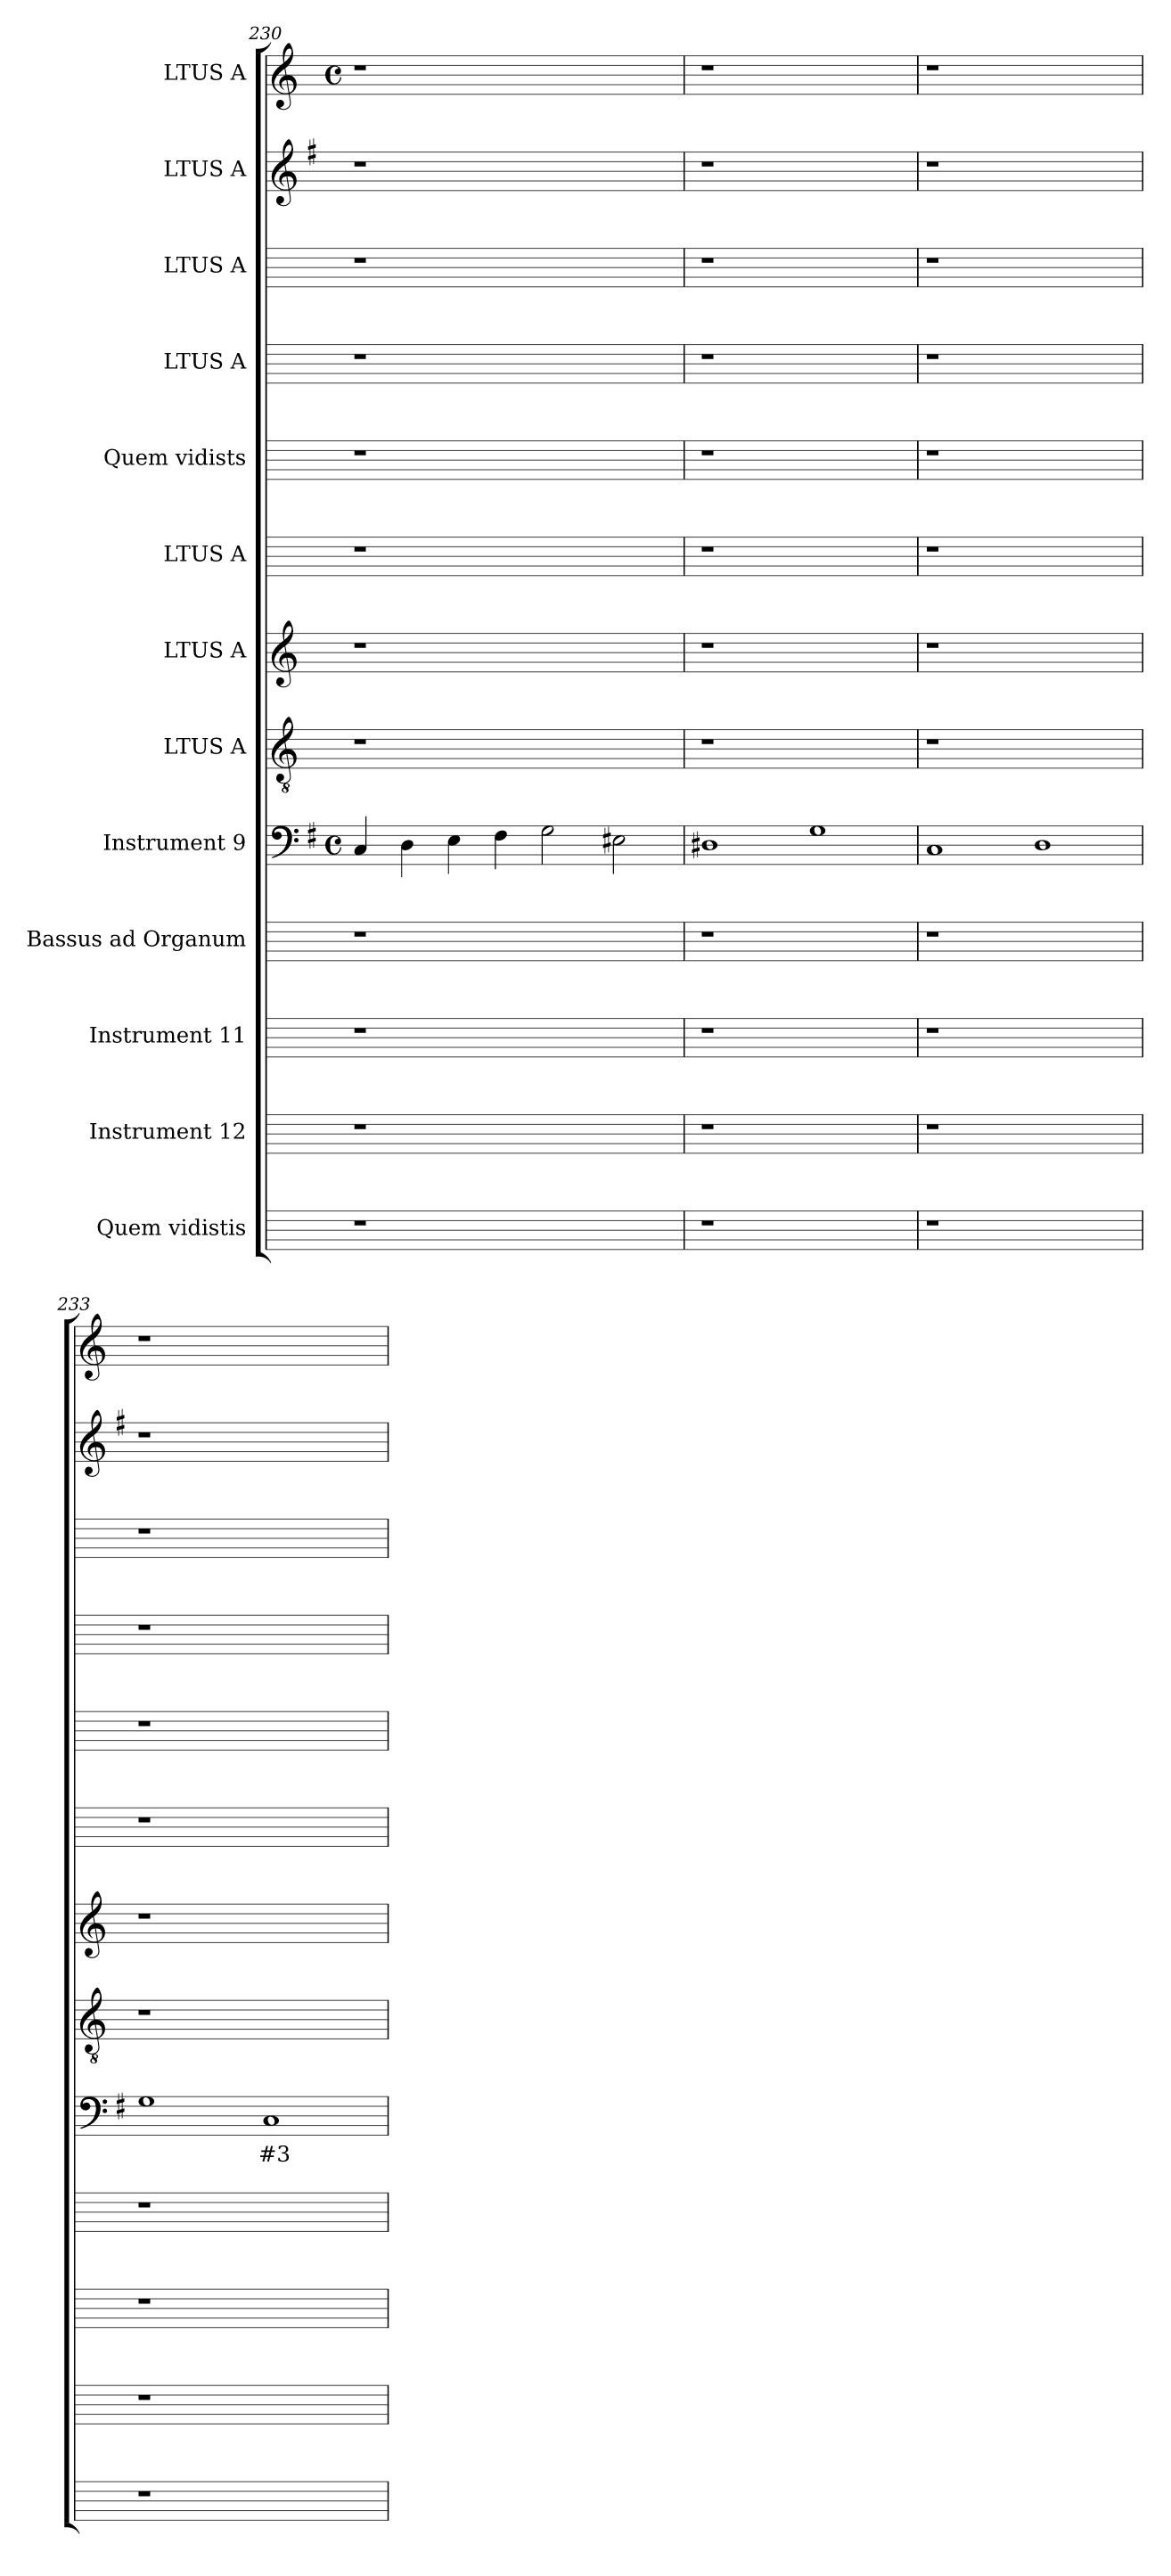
**kern	**kern	**kern	**kern	**kern	**text	**kern	**kern	**kern	**kern	**kern	**kern	**kern	**kern
*part13	*part12	*part11	*part10	*part9	*part9	*part8	*part7	*part6	*part5	*part4	*part3	*part2	*part1
*staff13	*staff12	*staff11	*staff10	*staff9	*staff9	*staff8	*staff7	*staff6	*staff5	*staff4	*staff3	*staff2	*staff1
*I"Quem vidistis	*I"Instrument 12	*I"Instrument 11	*I"Bassus ad Organum	*I"Instrument 9	*	*I"LTUS  A	*I"LTUS  A	*I"LTUS  A	*I"Quem vidists	*I"LTUS  A	*I"LTUS  A	*I"LTUS  A	*I"LTUS  A
*	*	*	*	*clefF4	*	*clefGv2	*clefG2	*	*	*	*	*clefG2	*clefG2
*	*	*	*	*k[f#]	*	*	*	*	*	*	*	*k[f#]	*
*	*	*	*	*G:	*	*	*	*	*	*	*	*G:	*
*	*	*	*	*M4/4	*	*	*	*	*	*	*	*	*M4/4
*	*	*	*	*met(c)	*	*	*	*	*	*	*	*	*met(c)
=230	=230	=230	=230	=230	=230	=230	=230	=230	=230	=230	=230	=230	=230
1r	1r	1r	1r	4C/	.	1r	1r	1r	1r	1r	1r	1r	1r
.	.	.	.	4D\	.	.	.	.	.	.	.	.	.
.	.	.	.	4E\	.	.	.	.	.	.	.	.	.
.	.	.	.	4F#\	.	.	.	.	.	.	.	.	.
1ryy	1ryy	1ryy	1ryy	2G\	.	1ryy	1ryy	1ryy	1ryy	1ryy	1ryy	1ryy	1ryy
.	.	.	.	2E#>\	.	.	.	.	.	.	.	.	.
=231	=231	=231	=231	=231	=231	=231	=231	=231	=231	=231	=231	=231	=231
1r	1r	1r	1r	1D#>	.	1r	1r	1r	1r	1r	1r	1r	1r
1ryy	1ryy	1ryy	1ryy	1G	.	1ryy	1ryy	1ryy	1ryy	1ryy	1ryy	1ryy	1ryy
=232	=232	=232	=232	=232	=232	=232	=232	=232	=232	=232	=232	=232	=232
1r	1r	1r	1r	1C	.	1r	1r	1r	1r	1r	1r	1r	1r
1ryy	1ryy	1ryy	1ryy	1D	.	1ryy	1ryy	1ryy	1ryy	1ryy	1ryy	1ryy	1ryy
=233	=233	=233	=233	=233	=233	=233	=233	=233	=233	=233	=233	=233	=233
1r	1r	1r	1r	1G	.	1r	1r	1r	1r	1r	1r	1r	1r
!	!	!	!	!	!LO:LY:b	!	!	!	!	!	!	!	!
1ryy	1ryy	1ryy	1ryy	1C	#3	1ryy	1ryy	1ryy	1ryy	1ryy	1ryy	1ryy	1ryy
=	=	=	=	=	=	=	=	=	=	=	=	=	=
*-	*-	*-	*-	*-	*-	*-	*-	*-	*-	*-	*-	*-	*-
